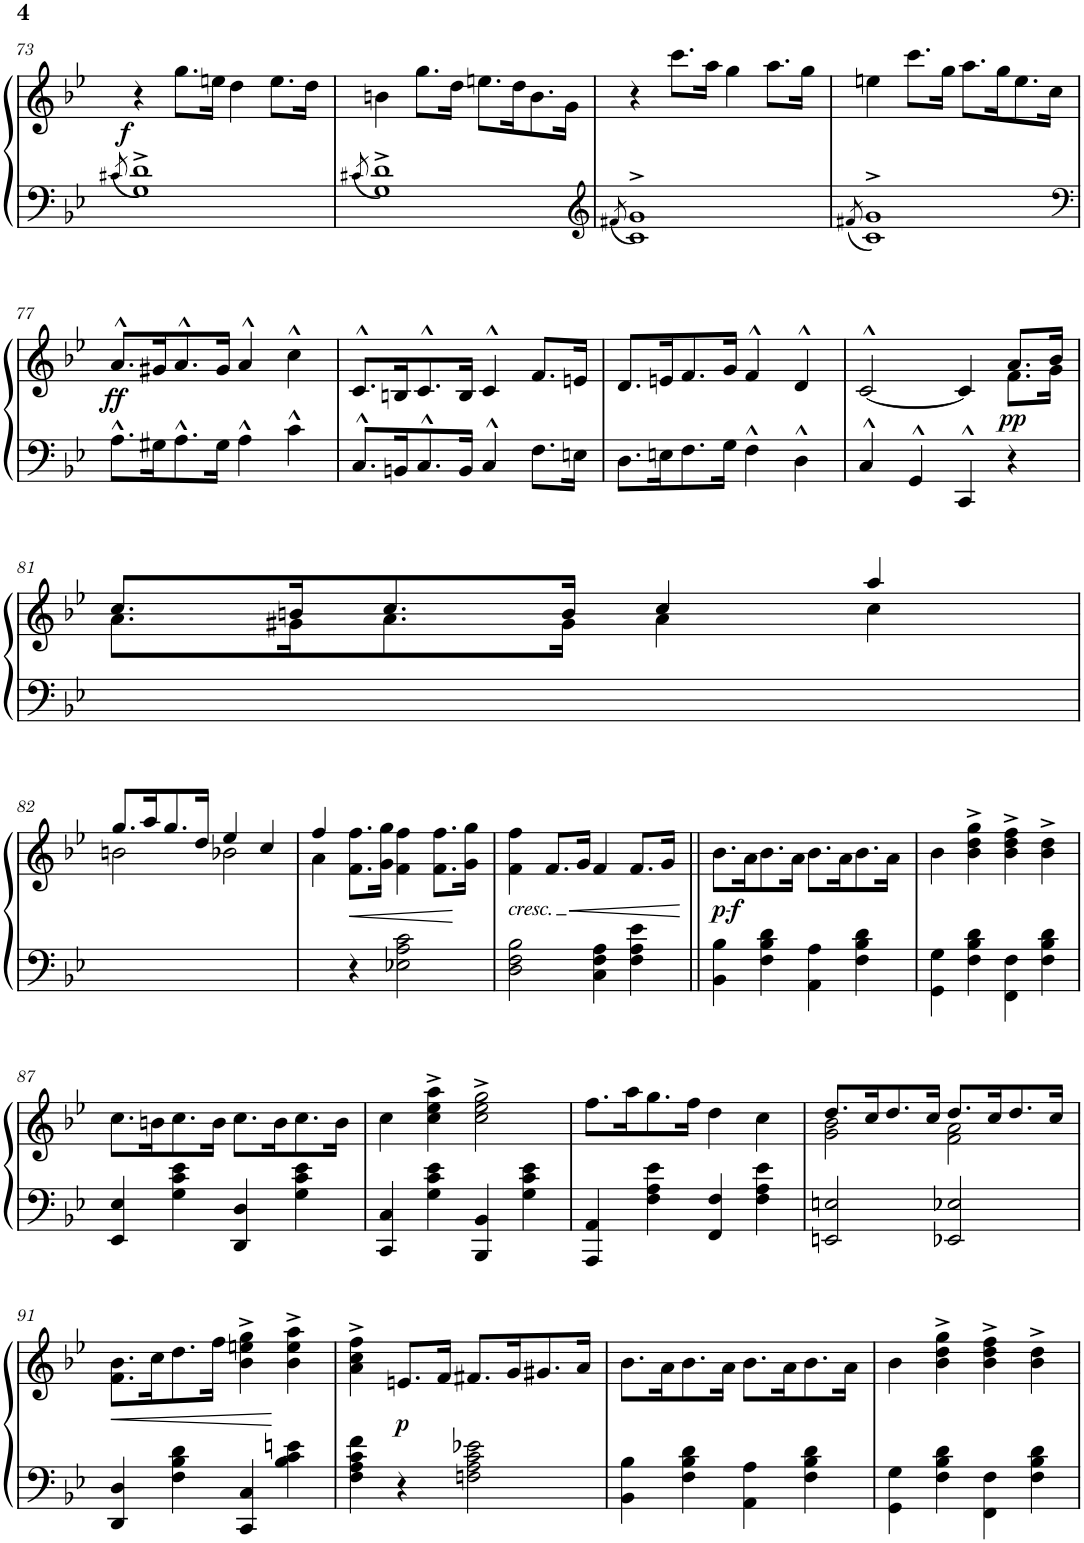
**kern	**kern	**dynam
*part1	*part1	*part1
*staff2	*staff1	*staff1/2
*I"Piano	*	*
*I'Pno.	*	*
!!LO:PB:g=z
*clefF4	*clefG2	*
*k[b-e-]	*k[b-e-]	*
*M4/4	*M4/4	*
*met(c)	*met(c)	*
=73	=73	=73
8qc#X/	.	.
!	!	!LO:DY:b
1G^ 1d^	4r	f
.	8.gg\L	.
.	16een\Jk	.
.	4dd\	.
.	8.ee\L	.
.	16dd\Jk	.
=74	=74	=74
8qc#X/	.	.
1G^ 1d^	4bn\	.
.	8.gg\L	.
.	16dd\Jk	.
.	8.een\L	.
.	16dd\K	.
.	8.b\	.
.	16g\Jk	.
=75	=75	=75
*clefG2	*	*
8qf#X/	.	.
1c^ 1g^	4r	.
.	8.ccc\L	.
.	16aa\Jk	.
.	4gg\	.
.	8.aa\L	.
.	16gg\Jk	.
=76	=76	=76
8qf#X/	.	.
1c^ 1g^	4een\	.
.	8.ccc\L	.
.	16gg\Jk	.
.	8.aa\L	.
.	16gg\K	.
.	8.ee\	.
.	16cc\Jk	.
!!LO:LB:g=z
=77	=77	=77
*clefF4	*	*
!	!	!LO:DY:b
8.A^^\L	8.a^^/L	ff
16G#X\K	16g#X/K	.
8.A^^\	8.a^^/	.
16G#\Jk	16g#/Jk	.
4A^^\	4a^^/	.
4c^^\	4cc^^\	.
=78	=78	=78
8.C^^/L	8.c^^/L	.
16BBn/K	16Bn/K	.
8.C^^/	8.c^^/	.
16BB/Jk	16B/Jk	.
4C^^/	4c^^/	.
8.F\L	8.f/L	.
16En\Jk	16en/Jk	.
=79	=79	=79
8.D\L	8.d/L	.
16En\K	16en/K	.
8.F\	8.f/	.
16G\Jk	16g/Jk	.
4F^^\	4f^^/	.
4D^^\	4d^^/	.
=80	=80	=80
*	*^	*
4C^^/	[2c^^/	2.ryy	.
4GG^^/	.	.	.
4CC^^/	4c/]	.	.
!	!	!	!LO:DY:b
4r	8.a/L	8.f\L	pp
.	16b-/Jk	16g\Jk	.
!!LO:LB:g=z	!!
=81	=81	=81	=81
1ryy	8.cc/L	8.a\L	.
.	16bn/K	16g#X\K	.
.	8.cc/	8.a\	.
.	16b/Jk	16g#\Jk	.
.	4cc/	4a\	.
.	4aa/	4cc\	.
!!LO:LB:g=z	!!
=82	=82	=82	=82
1ryy	8.gg/L	2bn\	.
.	16aa/K	.	.
.	8.gg/	.	.
.	16dd/Jk	.	.
.	4ee-/	2b-X\	.
.	4cc/	.	.
=83	=83	=83	=83
4ryy	4ff/	4a\	.
!	!	!	!LO:HP:b
4r	8.f\ 8.ff\L	2.ryy	<
.	16g\ 16gg\Jk	.	.
2E-X\ 2A\ 2c\	4f\ 4ff\	.	.
.	8.f\ 8.ff\L	.	.
.	16g\ 16gg\Jk	.	[
*	*v	*v	*
=84	=84	=84
!	!LO:TX:b:i:t=cresc.	!
2D\ 2F\ 2B-\	4f\ 4ff\	.
.	8.f/L	.
!	!	!LO:HP:b
.	16g/Jk	<
4C\ 4F\ 4A\	4f/	.
4F\ 4A\ 4e-\	8.f/L	.
.	16g/Jk	.
.	.	[
=85||	=85||	=85||
!	!	!LO:DY:b
!	!	!LO:DY:n=1:b
4BB-\ 4B-\	8.b-\L	p other-dynamics
!	!	!LO:DY:n=2:b
.	16a\K	f
4F\ 4B-\ 4d\	8.b-\	.
.	16a\Jk	.
4AA\ 4A\	8.b-\L	.
.	16a\K	.
4F\ 4B-\ 4d\	8.b-\	.
.	16a\Jk	.
=86	=86	=86
4GG\ 4G\	4b-\	.
4F\ 4B-\ 4d\	4b-\^ 4dd\^ 4gg\^	.
4FF\ 4F\	4b-\^ 4dd\^ 4ff\^	.
4F\ 4B-\ 4d\	4b-\^ 4dd\^	.
!!LO:LB:g=z
=87	=87	=87
4EE-/ 4E-/	8.cc\L	.
.	16bn\K	.
4G\ 4c\ 4e-\	8.cc\	.
.	16b\Jk	.
4DD/ 4D/	8.cc\L	.
.	16b\K	.
4G\ 4c\ 4e-\	8.cc\	.
.	16b\Jk	.
=88	=88	=88
4CC/ 4C/	4cc\	.
4G\ 4c\ 4e-\	4cc\^ 4ee-\^ 4aa\^	.
4BBB-/ 4BB-/	2cc\^ 2ee-\^ 2gg\^	.
4G\ 4c\ 4e-\	.	.
=89	=89	=89
4AAA/ 4AA/	8.ff\L	.
.	16aa\K	.
4F\ 4A\ 4e-\	8.gg\	.
.	16ff\Jk	.
4FF/ 4F/	4dd\	.
4F\ 4A\ 4e-\	4cc\	.
=90	=90	=90
*	*^	*
2EEn/ 2En/	8.dd/L	2g\ 2b-\	.
.	16cc/K	.	.
.	8.dd/	.	.
.	16cc/Jk	.	.
2EE-X/ 2E-X/	8.dd/L	2f\ 2a\	.
.	16cc/K	.	.
.	8.dd/	.	.
.	16cc/Jk	.	.
*	*v	*v	*
!!LO:LB:g=z
=91	=91	=91
!	!	!LO:HP:b
4DD/ 4D/	8.f\ 8.b-\L	<
.	16cc\K	.
4F\ 4B-\ 4d\	8.dd\	.
.	16ff\Jk	.
4CC/ 4C/	4b-\^ 4een\^ 4gg\^	.
4B-\ 4c\ 4en\	4b-\^ 4ee\^ 4aa\^	[
=92	=92	=92
4F\ 4A\ 4c\ 4f\	4a\^ 4cc\^ 4ff\^	.
!	!	!LO:DY:b
4r	8.en/L	p
.	16f/Jk	.
2Fn\ 2A\ 2c\ 2e-X\	8.f#X/L	.
.	16g/K	.
.	8.g#X/	.
.	16a/Jk	.
=93	=93	=93
4BB-\ 4B-\	8.b-\L	.
.	16a\K	.
4F\ 4B-\ 4d\	8.b-\	.
.	16a\Jk	.
4AA\ 4A\	8.b-\L	.
.	16a\K	.
4F\ 4B-\ 4d\	8.b-\	.
.	16a\Jk	.
=94	=94	=94
4GG\ 4G\	4b-\	.
4F\ 4B-\ 4d\	4b-\^ 4dd\^ 4gg\^	.
4FF\ 4F\	4b-\^ 4dd\^ 4ff\^	.
4F\ 4B-\ 4d\	4b-\^ 4dd\^	.
=	=	=
*-	*-	*-
